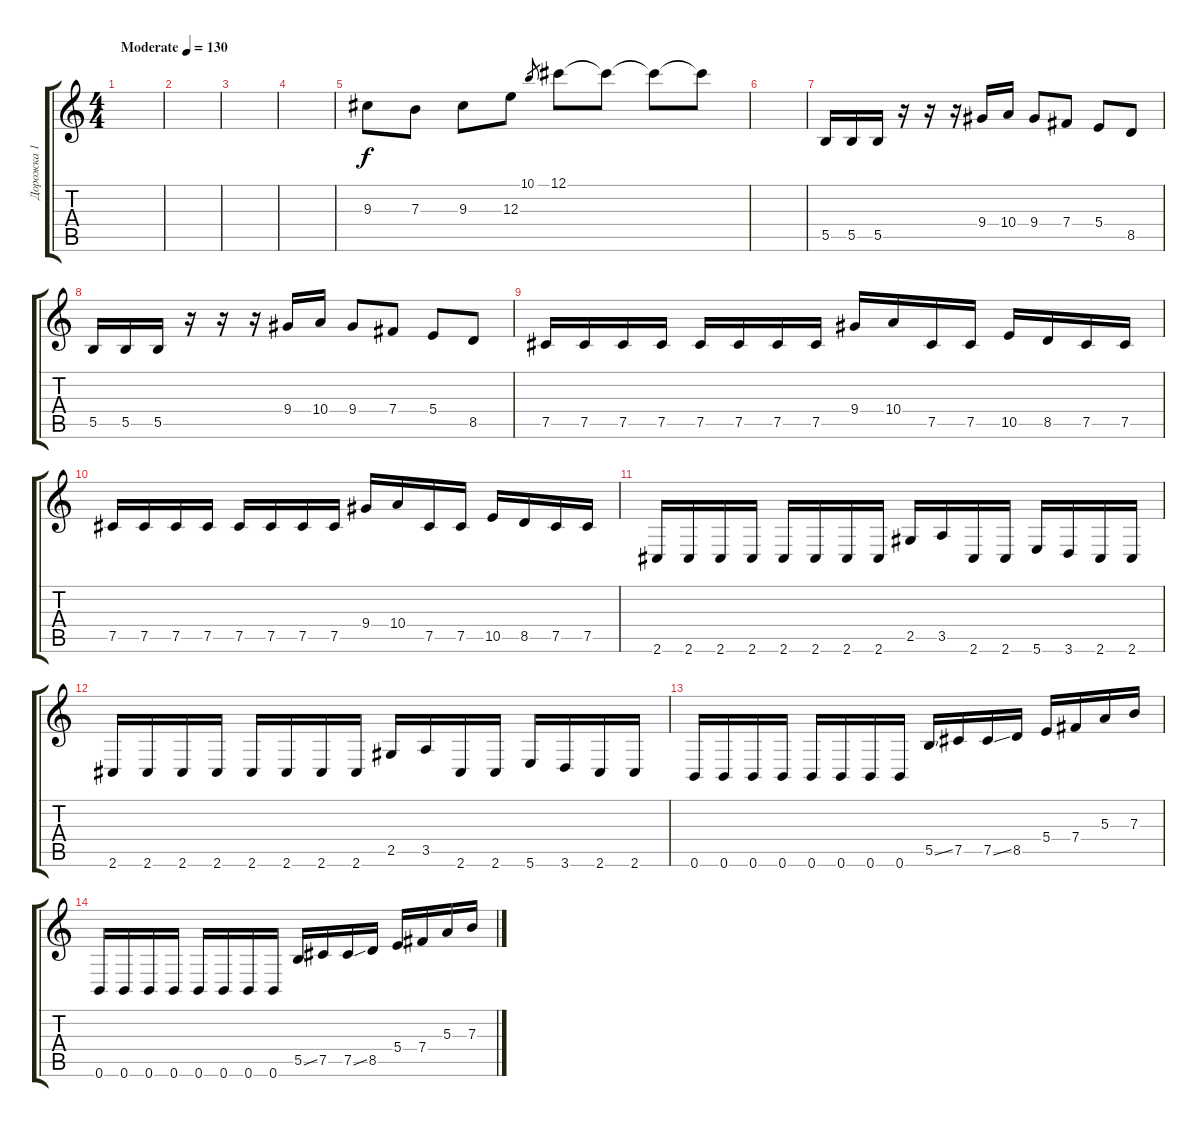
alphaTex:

\track ("Дорожка 1" "Дорожка 1") {instrument distortionguitar}
\staff {score tabs}
\tuning (Db4 Ab3 E3 B2 Gb2 B1) {hide}
\ts (4 4)
\tempo (130 "Moderate")
\clef g2
\ks c
|
|
|
|
9.3.8 7.3.8 9.3.8 12.3.8 10.1.8{gr} 12.1.8 12.1{t}.8 12.1{t}.8 12.1{t}.8 |
|
5.5.16 5.5.16 5.5.16 r.16 r.16 r.16 9.4.16 10.4.16 9.4.8 7.4.8 5.4.8 8.5.8 |
5.5.16 5.5.16 5.5.16 r.16 r.16 r.16 9.4.16 10.4.16 9.4.8 7.4.8 5.4.8 8.5.8 |
7.5.16 7.5.16 7.5.16 7.5.16 7.5.16 7.5.16 7.5.16 7.5.16 9.4.16 10.4.16 7.5.16 7.5.16 10.5.16 8.5.16 7.5.16 7.5.16 |
7.5.16 7.5.16 7.5.16 7.5.16 7.5.16 7.5.16 7.5.16 7.5.16 9.4.16 10.4.16 7.5.16 7.5.16 10.5.16 8.5.16 7.5.16 7.5.16 |
2.6.16 2.6.16 2.6.16 2.6.16 2.6.16 2.6.16 2.6.16 2.6.16 2.5.16 3.5.16 2.6.16 2.6.16 5.6.16 3.6.16 2.6.16 2.6.16 |
2.6.16 2.6.16 2.6.16 2.6.16 2.6.16 2.6.16 2.6.16 2.6.16 2.5.16 3.5.16 2.6.16 2.6.16 5.6.16 3.6.16 2.6.16 2.6.16 |
0.6.16 0.6.16 0.6.16 0.6.16 0.6.16 0.6.16 0.6.16 0.6.16 5.5{ss}.16 7.5.16 7.5{ss}.16 8.5.16 5.4.16 7.4.16 5.3.16 7.3.16 |
0.6.16 0.6.16 0.6.16 0.6.16 0.6.16 0.6.16 0.6.16 0.6.16 5.5{ss}.16 7.5.16 7.5{ss}.16 8.5.16 5.4.16 7.4.16 5.3.16 7.3.16
